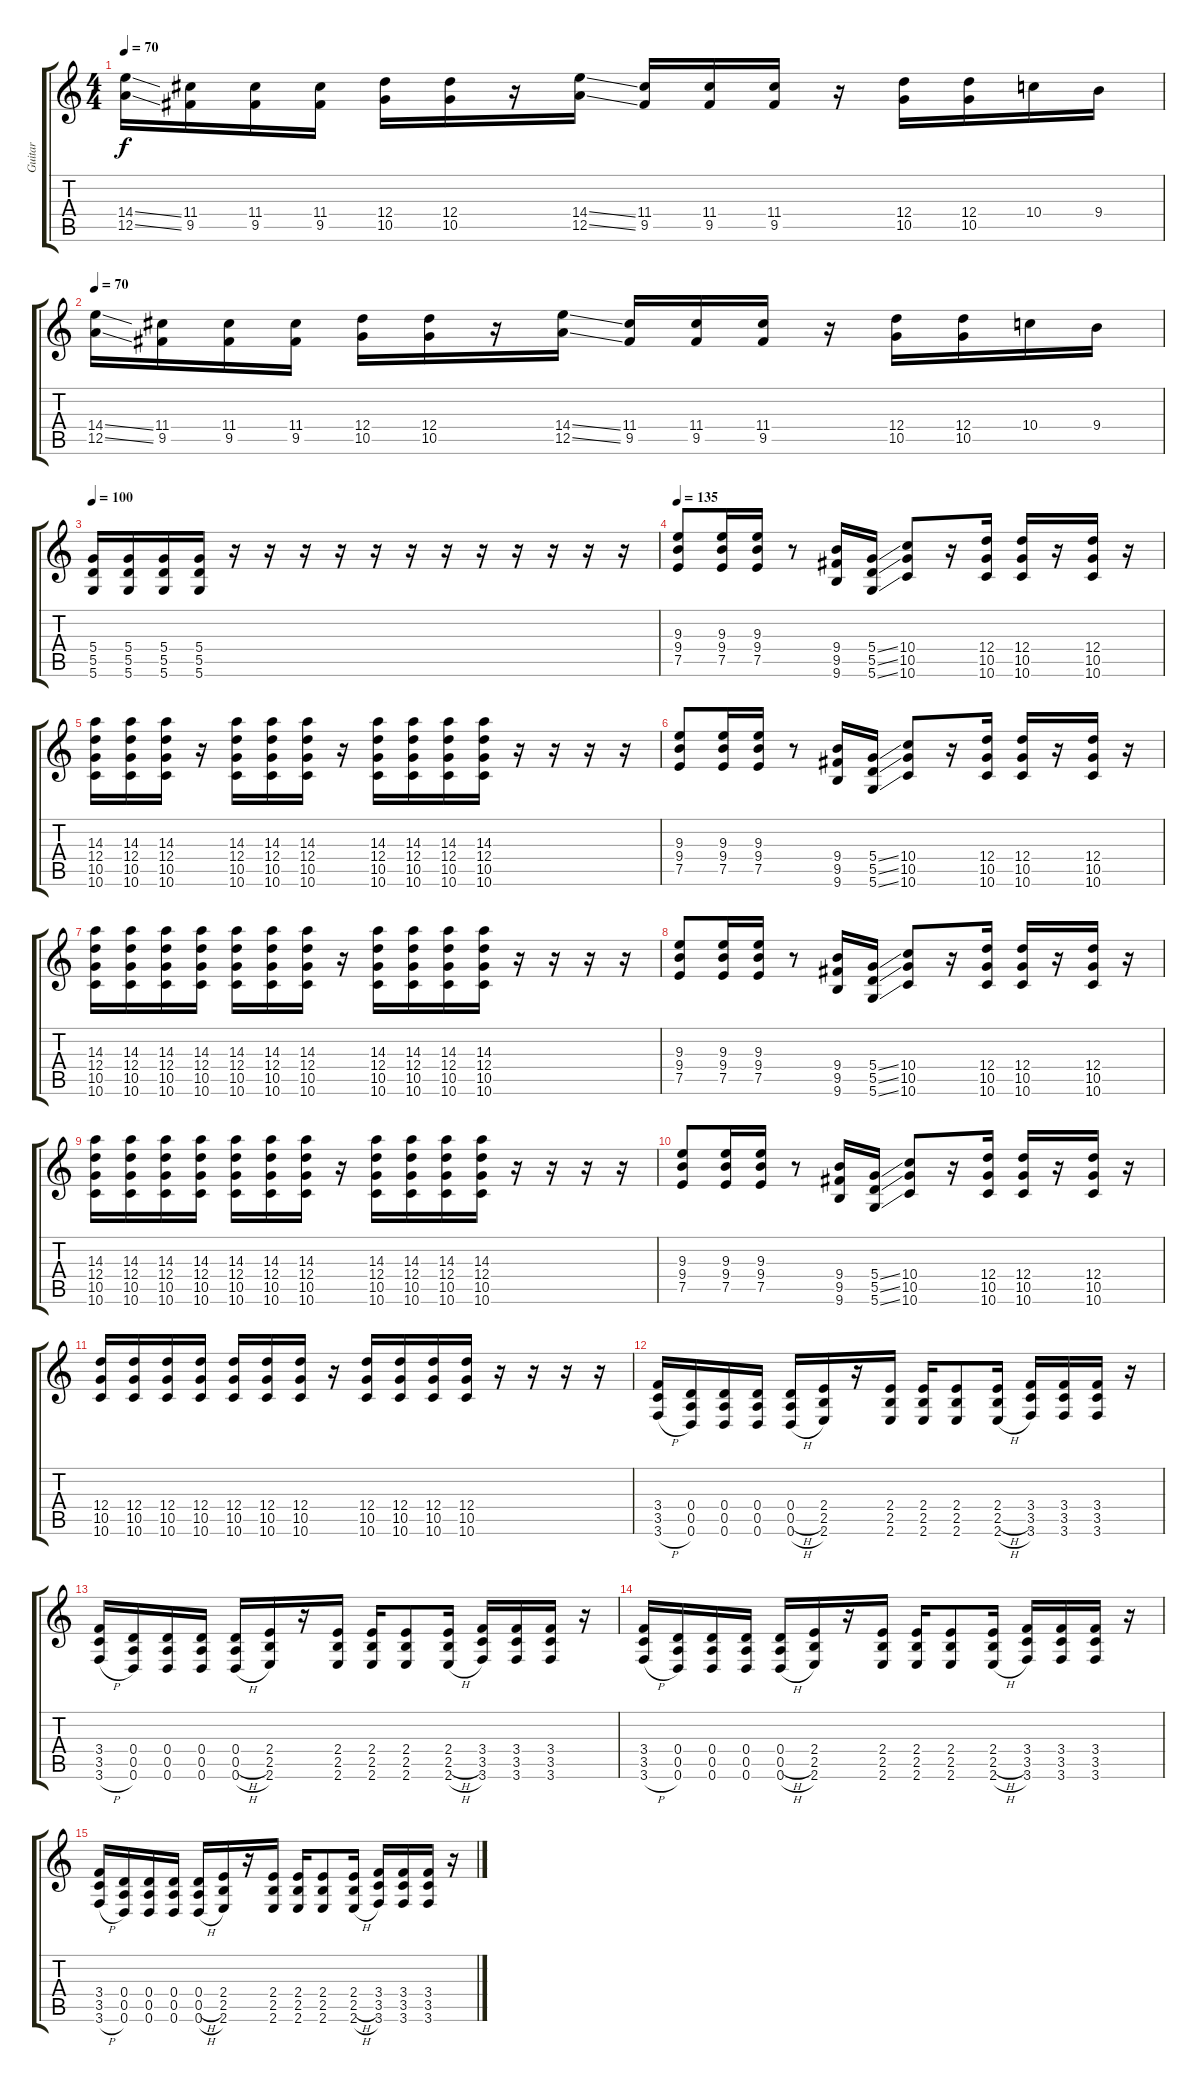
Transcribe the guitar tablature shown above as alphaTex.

\track ("Guitar" "Guitar") {instrument distortionguitar}
\staff {score tabs}
\tuning (E4 B3 G3 D3 A2 D2) {hide}
\ts (4 4)
\tempo 70
\clef g2
\ks c
(14.4{ss} 12.5{ss}).16{dy f instrument electricguitarclean} (11.4 9.5).16 (11.4 9.5).16 (11.4 9.5).16 (12.4 10.5).16 (12.4 10.5).16 r.16 (14.4{ss} 12.5{ss}).16 (11.4 9.5).16 (11.4 9.5).16 (11.4 9.5).16 r.16 (12.4 10.5).16 (12.4 10.5).16 10.4.16 9.4.16 |
\tempo 70
(14.4{ss} 12.5{ss}).16{instrument electricguitarclean} (11.4 9.5).16 (11.4 9.5).16 (11.4 9.5).16 (12.4 10.5).16 (12.4 10.5).16 r.16 (14.4{ss} 12.5{ss}).16 (11.4 9.5).16 (11.4 9.5).16 (11.4 9.5).16 r.16 (12.4 10.5).16 (12.4 10.5).16 10.4.16 9.4.16 |
\tempo 100
(5.4 5.5 5.6).16{instrument distortionguitar} (5.4 5.5 5.6).16 (5.4 5.5 5.6).16 (5.4 5.5 5.6).16 r.16 r.16 r.16 r.16 r.16 r.16 r.16 r.16 r.16 r.16 r.16 r.16 |
\tempo 135
(9.3 9.4 7.5).8 (9.3 9.4 7.5).16 (9.3 9.4 7.5).16 r.8 (9.4 9.5 9.6).16 (5.4{ss} 5.5{ss} 5.6{ss}).16 (10.4 10.5 10.6).8 r.16 (12.4 10.5 10.6).16 (12.4 10.5 10.6).16 r.16 (12.4 10.5 10.6).16 r.16 |
(14.3 12.4 10.5 10.6).16 (14.3 12.4 10.5 10.6).16 (14.3 12.4 10.5 10.6).16 r.16 (14.3 12.4 10.5 10.6).16 (14.3 12.4 10.5 10.6).16 (14.3 12.4 10.5 10.6).16 r.16 (14.3 12.4 10.5 10.6).16 (14.3 12.4 10.5 10.6).16 (14.3 12.4 10.5 10.6).16 (14.3 12.4 10.5 10.6).16 r.16 r.16 r.16 r.16 |
(9.3 9.4 7.5).8 (9.3 9.4 7.5).16 (9.3 9.4 7.5).16 r.8 (9.4 9.5 9.6).16 (5.4{ss} 5.5{ss} 5.6{ss}).16 (10.4 10.5 10.6).8 r.16 (12.4 10.5 10.6).16 (12.4 10.5 10.6).16 r.16 (12.4 10.5 10.6).16 r.16 |
(14.3 12.4 10.5 10.6).16 (14.3 12.4 10.5 10.6).16 (14.3 12.4 10.5 10.6).16 (14.3 12.4 10.5 10.6).16 (14.3 12.4 10.5 10.6).16 (14.3 12.4 10.5 10.6).16 (14.3 12.4 10.5 10.6).16 r.16 (14.3 12.4 10.5 10.6).16 (14.3 12.4 10.5 10.6).16 (14.3 12.4 10.5 10.6).16 (14.3 12.4 10.5 10.6).16 r.16 r.16 r.16 r.16 |
(9.3 9.4 7.5).8 (9.3 9.4 7.5).16 (9.3 9.4 7.5).16 r.8 (9.4 9.5 9.6).16 (5.4{ss} 5.5{ss} 5.6{ss}).16 (10.4 10.5 10.6).8 r.16 (12.4 10.5 10.6).16 (12.4 10.5 10.6).16 r.16 (12.4 10.5 10.6).16 r.16 |
(14.3 12.4 10.5 10.6).16 (14.3 12.4 10.5 10.6).16 (14.3 12.4 10.5 10.6).16 (14.3 12.4 10.5 10.6).16 (14.3 12.4 10.5 10.6).16 (14.3 12.4 10.5 10.6).16 (14.3 12.4 10.5 10.6).16 r.16 (14.3 12.4 10.5 10.6).16 (14.3 12.4 10.5 10.6).16 (14.3 12.4 10.5 10.6).16 (14.3 12.4 10.5 10.6).16 r.16 r.16 r.16 r.16 |
(9.3 9.4 7.5).8 (9.3 9.4 7.5).16 (9.3 9.4 7.5).16 r.8 (9.4 9.5 9.6).16 (5.4{ss} 5.5{ss} 5.6{ss}).16 (10.4 10.5 10.6).8 r.16 (12.4 10.5 10.6).16 (12.4 10.5 10.6).16 r.16 (12.4 10.5 10.6).16 r.16 |
(12.4 10.5 10.6).16 (12.4 10.5 10.6).16 (12.4 10.5 10.6).16 (12.4 10.5 10.6).16 (12.4 10.5 10.6).16 (12.4 10.5 10.6).16 (12.4 10.5 10.6).16 r.16 (12.4 10.5 10.6).16 (12.4 10.5 10.6).16 (12.4 10.5 10.6).16 (12.4 10.5 10.6).16 r.16 r.16 r.16 r.16 |
(3.4 3.5 3.6{h}).16{volume 16 instrument distortionguitar} (0.4 0.5 0.6).16 (0.4 0.5 0.6).16 (0.4 0.5 0.6).16 (0.4 0.5{h} 0.6{h}).16 (2.4 2.5 2.6).16 r.16 (2.4 2.5 2.6).16 (2.4 2.5 2.6).16 (2.4 2.5 2.6).8 (2.4 2.5{h} 2.6{h}).16 (3.4 3.5 3.6).16 (3.4 3.5 3.6).16 (3.4 3.5 3.6).16 r.16 |
(3.4 3.5 3.6{h}).16 (0.4 0.5 0.6).16 (0.4 0.5 0.6).16 (0.4 0.5 0.6).16 (0.4 0.5{h} 0.6{h}).16 (2.4 2.5 2.6).16 r.16 (2.4 2.5 2.6).16 (2.4 2.5 2.6).16 (2.4 2.5 2.6).8 (2.4 2.5{h} 2.6{h}).16 (3.4 3.5 3.6).16 (3.4 3.5 3.6).16 (3.4 3.5 3.6).16 r.16 |
(3.4 3.5 3.6{h}).16 (0.4 0.5 0.6).16 (0.4 0.5 0.6).16 (0.4 0.5 0.6).16 (0.4 0.5{h} 0.6{h}).16 (2.4 2.5 2.6).16 r.16 (2.4 2.5 2.6).16 (2.4 2.5 2.6).16 (2.4 2.5 2.6).8 (2.4 2.5{h} 2.6{h}).16 (3.4 3.5 3.6).16 (3.4 3.5 3.6).16 (3.4 3.5 3.6).16 r.16 |
(3.4 3.5 3.6{h}).16 (0.4 0.5 0.6).16 (0.4 0.5 0.6).16 (0.4 0.5 0.6).16 (0.4 0.5{h} 0.6{h}).16 (2.4 2.5 2.6).16 r.16 (2.4 2.5 2.6).16 (2.4 2.5 2.6).16 (2.4 2.5 2.6).8 (2.4 2.5{h} 2.6{h}).16 (3.4 3.5 3.6).16 (3.4 3.5 3.6).16 (3.4 3.5 3.6).16 r.16
